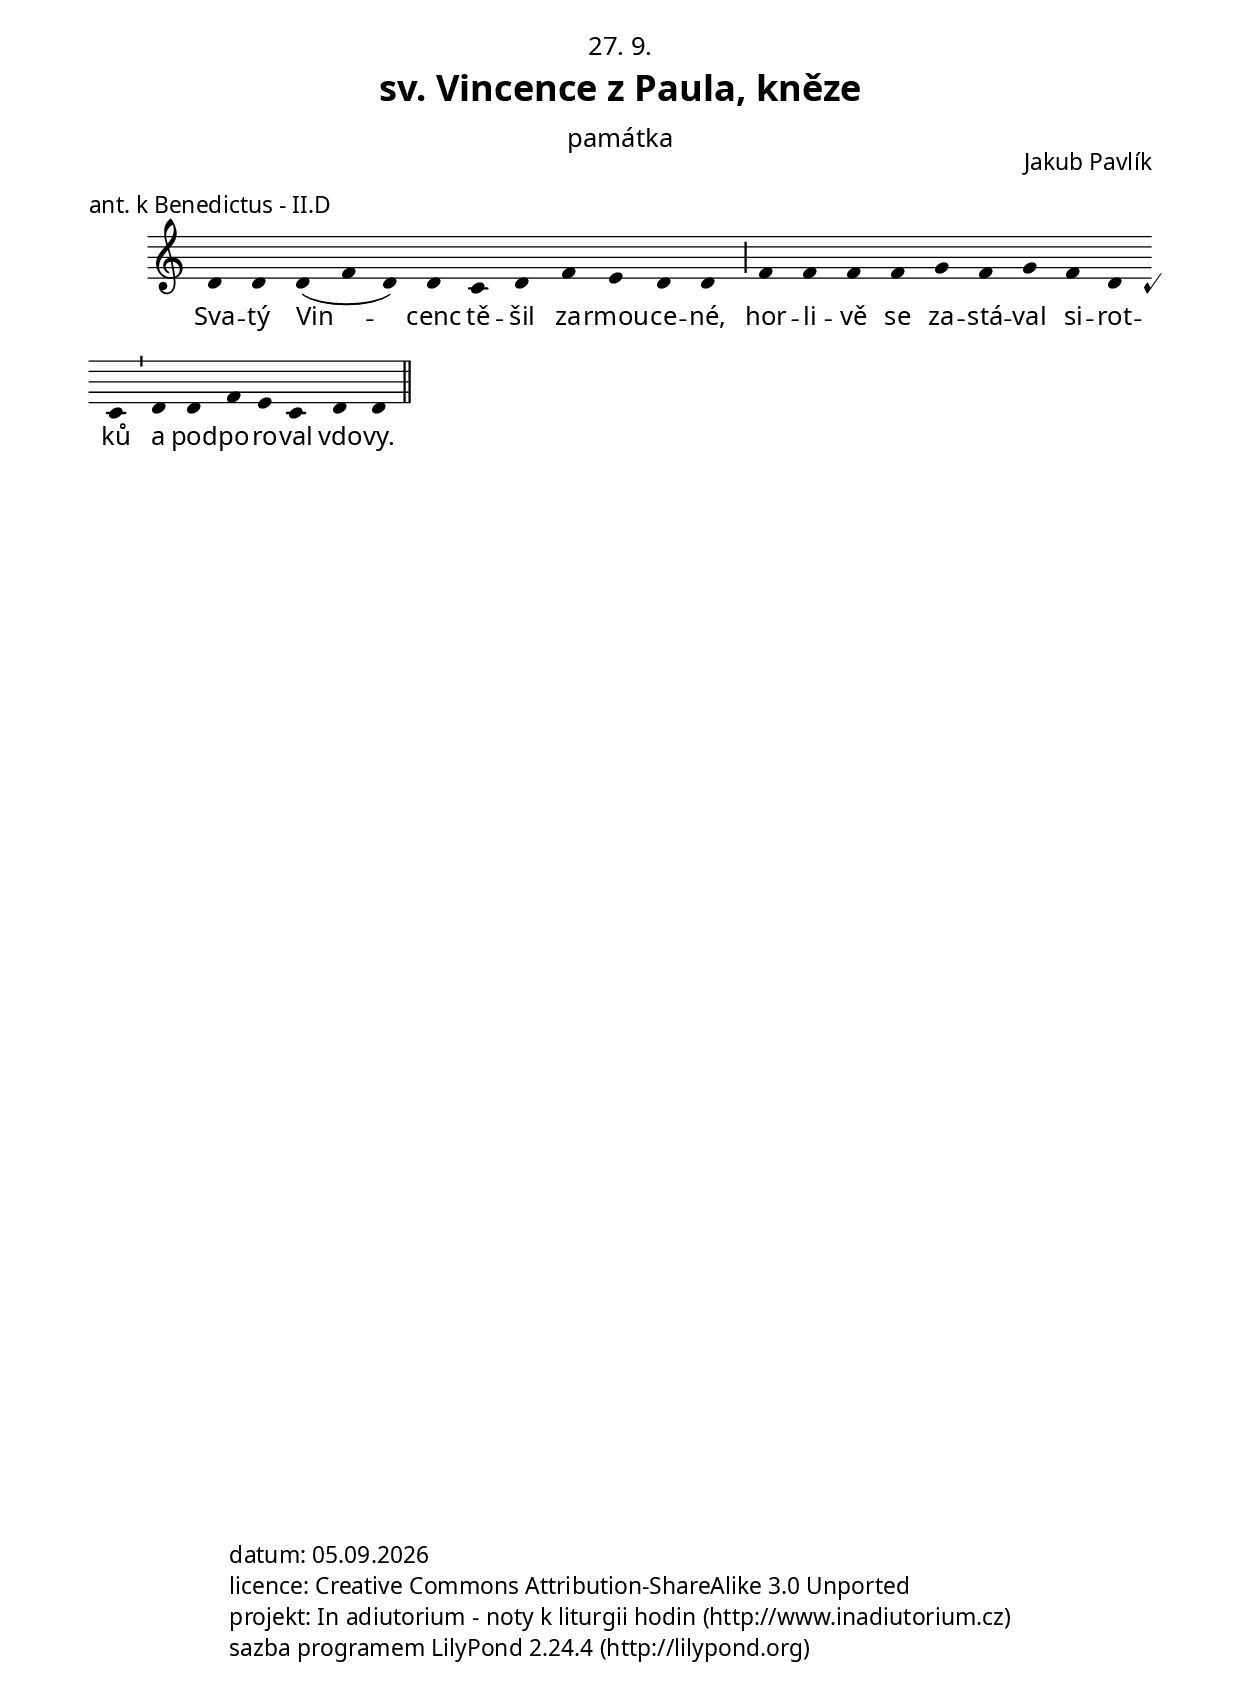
\version "2.19.16"

\include "../spolecne.ly"

\header {
  title = \markup\titleSvatek
            "sv. Vincence z Paula, kněze"
            "památka"
            "27. 9."
  composer = "Jakub Pavlík"
}

\score {
  \relative c' {
    \choralniRezim
    d4 d d( f d) d c d f e d d \barMaior
    f f f f g f g f d c \barMin
    d d f e c d d \barFinalis
  }
  \addlyrics {
    Sva -- tý Vin -- cenc tě -- šil za -- rmou -- ce -- né,
    hor -- li -- vě se za -- stá -- val si -- rot -- ků
    a pod -- po -- ro -- val vdo -- vy.
  }
  \header {
    quid = "ant. k Benedictus"
    modus = "II"
    differentia = "D"
    psalmus = ""
    id = "aben"
    piece = \markup {\sestavTitulekBezZalmu}
  }
}